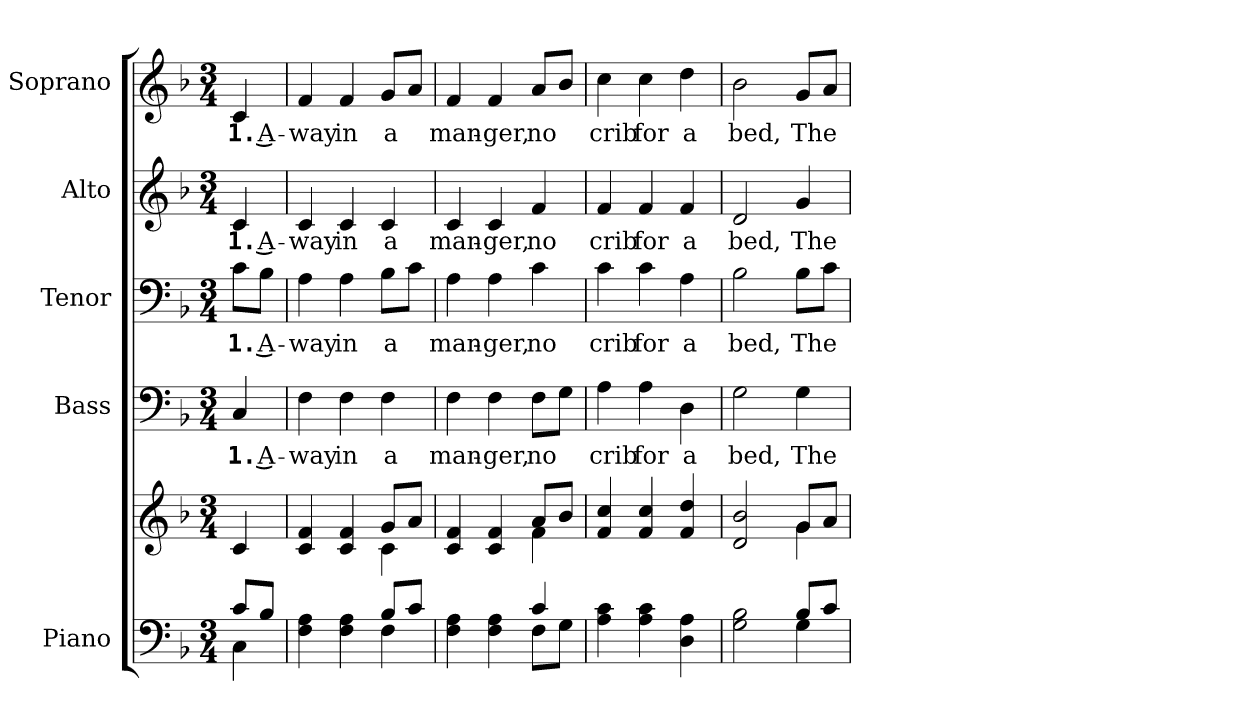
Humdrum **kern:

**kern	**kern	**kern	**text	**kern	**text	**kern	**text	**kern	**text
*part5	*part5	*part4	*part4	*part3	*part3	*part2	*part2	*part1	*part1
*staff6	*staff5	*staff4	*staff4	*staff3	*staff3	*staff2	*staff2	*staff1	*staff1
*I"Piano	*	*I"Bass	*	*I"Tenor	*	*I"Alto	*	*I"Soprano	*
*I'Pno.	*	*I'B.	*	*I'T.	*	*I'A.	*	*I'S.	*
!!LO:PB:g=z
*clefF4	*clefG2	*clefF4	*	*clefF4	*	*clefG2	*	*clefG2	*
*k[b-]	*k[b-]	*k[b-]	*	*k[b-]	*	*k[b-]	*	*k[b-]	*
*F:	*F:	*F:	*	*F:	*	*F:	*	*F:	*
*M3/4	*M3/4	*M3/4	*	*M3/4	*	*M3/4	*	*M3/4	*
*MM120	*MM120	*MM120	*	*MM120	*	*MM120	*	*MM120	*
=	=	=	=	=	=	=	=	=	=
*^	*	*	*	*	*	*	*	*	*
!	!	!	!	!LO:LY:b:color=#000000	!	!	!	!	!	!
!	!	!	!	!	!	!LO:LY:b:color=#000000	!	!	!	!
!	!	!	!	!	!	!	!	!LO:LY:b:color=#000000	!	!
!	!	!	!	!	!	!	!	!	!	!LO:LY:b:color=#000000
8ci/L	4Ci\	4ci/	4Ci/	1. A-	8ci\L	1. A-	4ci/	1. A-	4ci/	1. A-
8B-i/J	.	.	.	.	8B-i\J	.	.	.	.	.
=1	=1	=1	=1	=1	=1	=1	=1	=1	=1	=1
*	*	*^	*	*	*	*	*	*	*	*
!	!	!	!	!	!LO:LY:b:color=#000000	!	!	!	!	!	!
!	!	!	!	!	!	!	!LO:LY:b:color=#000000	!	!	!	!
!	!	!	!	!	!	!	!	!	!LO:LY:b:color=#000000	!	!
!	!	!	!	!	!	!	!	!	!	!	!LO:LY:b:color=#000000
4Fi\ 4Ai	2ryy	4ci/ 4fi	2ryy	4Fi\	-way	4Ai\	-way	4ci/	-way	4fi/	-way
!	!	!	!	!	!LO:LY:b:color=#000000	!	!	!	!	!	!
!	!	!	!	!	!	!	!LO:LY:b:color=#000000	!	!	!	!
!	!	!	!	!	!	!	!	!	!LO:LY:b:color=#000000	!	!
!	!	!	!	!	!	!	!	!	!	!	!LO:LY:b:color=#000000
4Fi\ 4Ai	.	4ci/ 4fi	.	4Fi\	in	4Ai\	in	4ci/	in	4fi/	in
!	!	!	!	!	!LO:LY:b:color=#000000	!	!	!	!	!	!
!	!	!	!	!	!	!	!LO:LY:b:color=#000000	!	!	!	!
!	!	!	!	!	!	!	!	!	!LO:LY:b:color=#000000	!	!
!	!	!	!	!	!	!	!	!	!	!	!LO:LY:b:color=#000000
8B-i/L	4Fi\	8gi/L	4ci\	4Fi\	a	8B-i\L	a	4ci/	a	8gi/L	a
8ci/J	.	8ai/J	.	.	.	8ci\J	.	.	.	8ai/J	.
=2	=2	=2	=2	=2	=2	=2	=2	=2	=2	=2	=2
!	!	!	!	!	!LO:LY:b:color=#000000	!	!	!	!	!	!
!	!	!	!	!	!	!	!LO:LY:b:color=#000000	!	!	!	!
!	!	!	!	!	!	!	!	!	!LO:LY:b:color=#000000	!	!
!	!	!	!	!	!	!	!	!	!	!	!LO:LY:b:color=#000000
4Fi\ 4Ai	2ryy	4ci/ 4fi	2ryy	4Fi\	man-	4Ai\	man-	4ci/	man-	4fi/	man-
!	!	!	!	!	!LO:LY:b:color=#000000	!	!	!	!	!	!
!	!	!	!	!	!	!	!LO:LY:b:color=#000000	!	!	!	!
!	!	!	!	!	!	!	!	!	!LO:LY:b:color=#000000	!	!
!	!	!	!	!	!	!	!	!	!	!	!LO:LY:b:color=#000000
4Fi\ 4Ai	.	4ci/ 4fi	.	4Fi\	-ger,	4Ai\	-ger,	4ci/	-ger,	4fi/	-ger,
!	!	!	!	!	!LO:LY:b:color=#000000	!	!	!	!	!	!
!	!	!	!	!	!	!	!LO:LY:b:color=#000000	!	!	!	!
!	!	!	!	!	!	!	!	!	!LO:LY:b:color=#000000	!	!
!	!	!	!	!	!	!	!	!	!	!	!LO:LY:b:color=#000000
4ci/	8Fi\L	8ai/L	4fi\	8Fi\L	no	4ci\	no	4fi/	no	8ai/L	no
.	8Gi\J	8b-i/J	.	8Gi\J	.	.	.	.	.	8b-i/J	.
*v	*v	*	*	*	*	*	*	*	*	*	*
*	*v	*v	*	*	*	*	*	*	*	*
=3	=3	=3	=3	=3	=3	=3	=3	=3	=3
*^	*	*	*	*	*	*	*	*	*
!	!	!	!	!LO:LY:b:color=#000000	!	!	!	!	!	!
*v	*v	*	*	*	*	*	*	*	*	*
*^	*	*	*	*	*	*	*	*	*
!	!	!	!	!	!	!LO:LY:b:color=#000000	!	!	!	!
*v	*v	*	*	*	*	*	*	*	*	*
*^	*	*	*	*	*	*	*	*	*
!	!	!	!	!	!	!	!	!LO:LY:b:color=#000000	!	!
*v	*v	*	*	*	*	*	*	*	*	*
*^	*	*	*	*	*	*	*	*	*
!	!	!	!	!	!	!	!	!	!	!LO:LY:b:color=#000000
*v	*v	*	*	*	*	*	*	*	*	*
4Ai\ 4ci	4fi/ 4cci	4Ai\	crib	4ci\	crib	4fi/	crib	4cci\	crib
!	!	!	!LO:LY:b:color=#000000	!	!	!	!	!	!
!	!	!	!	!	!LO:LY:b:color=#000000	!	!	!	!
!	!	!	!	!	!	!	!LO:LY:b:color=#000000	!	!
!	!	!	!	!	!	!	!	!	!LO:LY:b:color=#000000
4Ai\ 4ci	4fi/ 4cci	4Ai\	for	4ci\	for	4fi/	for	4cci\	for
!	!	!	!LO:LY:b:color=#000000	!	!	!	!	!	!
!	!	!	!	!	!LO:LY:b:color=#000000	!	!	!	!
!	!	!	!	!	!	!	!LO:LY:b:color=#000000	!	!
!	!	!	!	!	!	!	!	!	!LO:LY:b:color=#000000
4Di\ 4Ai	4fi/ 4ddi	4Di\	a	4Ai\	a	4fi/	a	4ddi\	a
!!LO:PB:g=z
=4	=4	=4	=4	=4	=4	=4	=4	=4	=4
*^	*^	*	*	*	*	*	*	*	*
!	!	!	!	!	!LO:LY:b:color=#000000	!	!	!	!	!	!
!	!	!	!	!	!	!	!LO:LY:b:color=#000000	!	!	!	!
!	!	!	!	!	!	!	!	!	!LO:LY:b:color=#000000	!	!
!	!	!	!	!	!	!	!	!	!	!	!LO:LY:b:color=#000000
2Gi\ 2B-i	2ryy	2di/ 2b-i	2ryy	2Gi\	bed,	2B-i\	bed,	2di/	bed,	2b-i\	bed,
!	!	!	!	!	!LO:LY:b:color=#000000	!	!	!	!	!	!
!	!	!	!	!	!	!	!LO:LY:b:color=#000000	!	!	!	!
!	!	!	!	!	!	!	!	!	!LO:LY:b:color=#000000	!	!
!	!	!	!	!	!	!	!	!	!	!	!LO:LY:b:color=#000000
8B-i/L	4Gi\	8gi/L	4gi\	4Gi\	The	8B-i\L	The	4gi/	The	8gi/L	The
8ci/J	.	8ai/J	.	.	.	8ci\J	.	.	.	8ai/J	.
*v	*v	*	*	*	*	*	*	*	*	*	*
*	*v	*v	*	*	*	*	*	*	*	*
=	=	=	=	=	=	=	=	=	=
*-	*-	*-	*-	*-	*-	*-	*-	*-	*-
